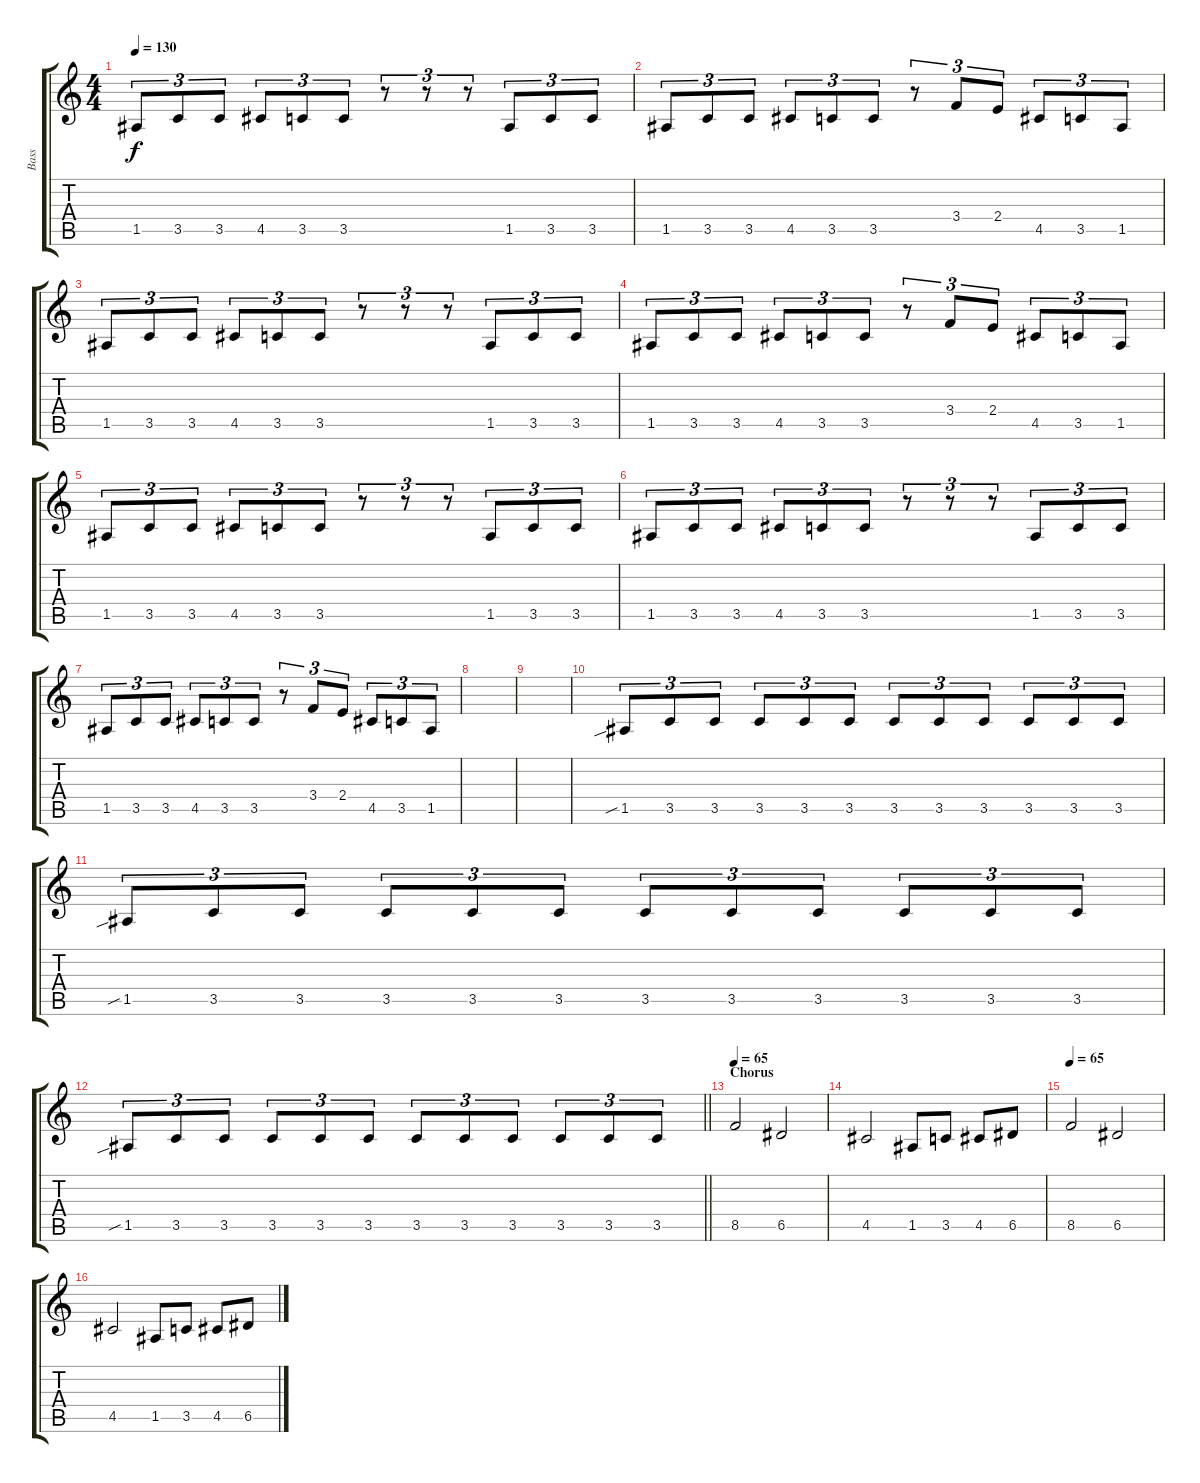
\track ("Bass " "Bass ") {instrument electricbassfinger}
\staff {score tabs}
\tuning (E4 B3 G3 D3 A2 E2) {hide}
\ts (4 4)
\tempo 130
\clef g2
\ks c
1.5.8{tu (3 2) dy f} 3.5.8{tu (3 2)} 3.5.8{tu (3 2)} 4.5.8{tu (3 2)} 3.5.8{tu (3 2)} 3.5.8{tu (3 2)} r.8{tu (3 2)} r.8{tu (3 2)} r.8{tu (3 2)} 1.5.8{tu (3 2)} 3.5.8{tu (3 2)} 3.5.8{tu (3 2)} |
1.5.8{tu (3 2)} 3.5.8{tu (3 2)} 3.5.8{tu (3 2)} 4.5.8{tu (3 2)} 3.5.8{tu (3 2)} 3.5.8{tu (3 2)} r.8{tu (3 2)} 3.4.8{tu (3 2)} 2.4.8{tu (3 2)} 4.5.8{tu (3 2)} 3.5.8{tu (3 2)} 1.5.8{tu (3 2)} |
1.5.8{tu (3 2)} 3.5.8{tu (3 2)} 3.5.8{tu (3 2)} 4.5.8{tu (3 2)} 3.5.8{tu (3 2)} 3.5.8{tu (3 2)} r.8{tu (3 2)} r.8{tu (3 2)} r.8{tu (3 2)} 1.5.8{tu (3 2)} 3.5.8{tu (3 2)} 3.5.8{tu (3 2)} |
1.5.8{tu (3 2)} 3.5.8{tu (3 2)} 3.5.8{tu (3 2)} 4.5.8{tu (3 2)} 3.5.8{tu (3 2)} 3.5.8{tu (3 2)} r.8{tu (3 2)} 3.4.8{tu (3 2)} 2.4.8{tu (3 2)} 4.5.8{tu (3 2)} 3.5.8{tu (3 2)} 1.5.8{tu (3 2)} |
1.5.8{tu (3 2)} 3.5.8{tu (3 2)} 3.5.8{tu (3 2)} 4.5.8{tu (3 2)} 3.5.8{tu (3 2)} 3.5.8{tu (3 2)} r.8{tu (3 2)} r.8{tu (3 2)} r.8{tu (3 2)} 1.5.8{tu (3 2)} 3.5.8{tu (3 2)} 3.5.8{tu (3 2)} |
1.5.8{tu (3 2)} 3.5.8{tu (3 2)} 3.5.8{tu (3 2)} 4.5.8{tu (3 2)} 3.5.8{tu (3 2)} 3.5.8{tu (3 2)} r.8{tu (3 2)} r.8{tu (3 2)} r.8{tu (3 2)} 1.5.8{tu (3 2)} 3.5.8{tu (3 2)} 3.5.8{tu (3 2)} |
1.5.8{tu (3 2)} 3.5.8{tu (3 2)} 3.5.8{tu (3 2)} 4.5.8{tu (3 2)} 3.5.8{tu (3 2)} 3.5.8{tu (3 2)} r.8{tu (3 2)} 3.4.8{tu (3 2)} 2.4.8{tu (3 2)} 4.5.8{tu (3 2)} 3.5.8{tu (3 2)} 1.5.8{tu (3 2)} |
|
|
1.5{sib}.8{tu (3 2)} 3.5.8{tu (3 2)} 3.5.8{tu (3 2)} 3.5.8{tu (3 2)} 3.5.8{tu (3 2)} 3.5.8{tu (3 2)} 3.5.8{tu (3 2)} 3.5.8{tu (3 2)} 3.5.8{tu (3 2)} 3.5.8{tu (3 2)} 3.5.8{tu (3 2)} 3.5.8{tu (3 2)} |
1.5{sib}.8{tu (3 2)} 3.5.8{tu (3 2)} 3.5.8{tu (3 2)} 3.5.8{tu (3 2)} 3.5.8{tu (3 2)} 3.5.8{tu (3 2)} 3.5.8{tu (3 2)} 3.5.8{tu (3 2)} 3.5.8{tu (3 2)} 3.5.8{tu (3 2)} 3.5.8{tu (3 2)} 3.5.8{tu (3 2)} |
\barLineRight lightlight
1.5{sib}.8{tu (3 2)} 3.5.8{tu (3 2)} 3.5.8{tu (3 2)} 3.5.8{tu (3 2)} 3.5.8{tu (3 2)} 3.5.8{tu (3 2)} 3.5.8{tu (3 2)} 3.5.8{tu (3 2)} 3.5.8{tu (3 2)} 3.5.8{tu (3 2)} 3.5.8{tu (3 2)} 3.5.8{tu (3 2)} |
\section ("" "Chorus")
\tempo 65
8.5.2 6.5.2 |
4.5.2 1.5.8 3.5.8 4.5.8 6.5.8 |
\tempo 65
8.5.2 6.5.2 |
4.5.2 1.5.8 3.5.8 4.5.8 6.5.8
